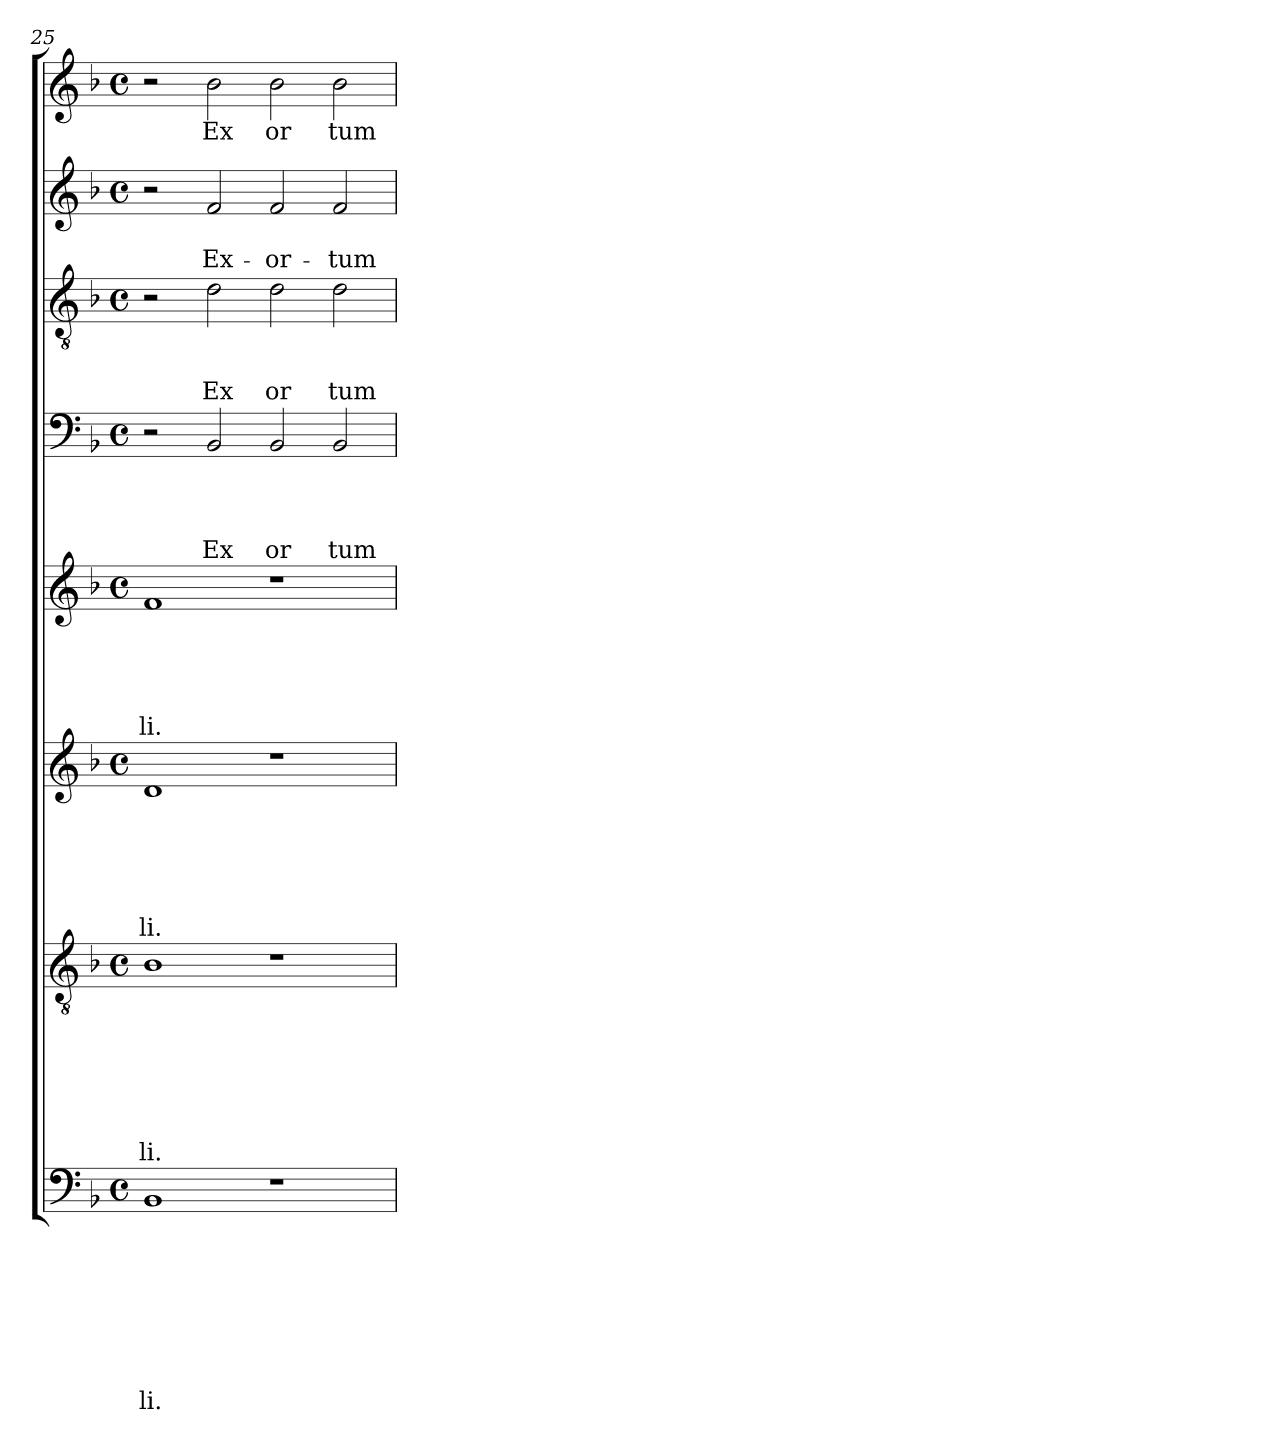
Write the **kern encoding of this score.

**kern	**text	**text	**text	**text	**text	**text	**text	**text	**kern	**text	**text	**text	**text	**text	**text	**text	**kern	**text	**text	**text	**text	**text	**text	**kern	**text	**text	**text	**text	**text	**kern	**text	**text	**text	**text	**kern	**text	**text	**text	**kern	**text	**text	**kern	**text
*part8	*part8	*part8	*part8	*part8	*part8	*part8	*part8	*part8	*part7	*part7	*part7	*part7	*part7	*part7	*part7	*part7	*part6	*part6	*part6	*part6	*part6	*part6	*part6	*part5	*part5	*part5	*part5	*part5	*part5	*part4	*part4	*part4	*part4	*part4	*part3	*part3	*part3	*part3	*part2	*part2	*part2	*part1	*part1
*staff8	*staff8	*staff8	*staff8	*staff8	*staff8	*staff8	*staff8	*staff8	*staff7	*staff7	*staff7	*staff7	*staff7	*staff7	*staff7	*staff7	*staff6	*staff6	*staff6	*staff6	*staff6	*staff6	*staff6	*staff5	*staff5	*staff5	*staff5	*staff5	*staff5	*staff4	*staff4	*staff4	*staff4	*staff4	*staff3	*staff3	*staff3	*staff3	*staff2	*staff2	*staff2	*staff1	*staff1
!!LO:LB:g=z
*clefF4	*	*	*	*	*	*	*	*	*clefGv2	*	*	*	*	*	*	*	*clefG2	*	*	*	*	*	*	*clefG2	*	*	*	*	*	*clefF4	*	*	*	*	*clefGv2	*	*	*	*clefG2	*	*	*clefG2	*
*k[b-]	*	*	*	*	*	*	*	*	*k[b-]	*	*	*	*	*	*	*	*k[b-]	*	*	*	*	*	*	*k[b-]	*	*	*	*	*	*k[b-]	*	*	*	*	*k[b-]	*	*	*	*k[b-]	*	*	*k[b-]	*
*F:	*	*	*	*	*	*	*	*	*F:	*	*	*	*	*	*	*	*F:	*	*	*	*	*	*	*F:	*	*	*	*	*	*F:	*	*	*	*	*F:	*	*	*	*F:	*	*	*F:	*
*M4/4	*	*	*	*	*	*	*	*	*M4/4	*	*	*	*	*	*	*	*M4/4	*	*	*	*	*	*	*M4/4	*	*	*	*	*	*M4/4	*	*	*	*	*M4/4	*	*	*	*M4/4	*	*	*M4/4	*
*met(c)	*	*	*	*	*	*	*	*	*met(c)	*	*	*	*	*	*	*	*met(c)	*	*	*	*	*	*	*met(c)	*	*	*	*	*	*met(c)	*	*	*	*	*met(c)	*	*	*	*met(c)	*	*	*met(c)	*
=25	=25	=25	=25	=25	=25	=25	=25	=25	=25	=25	=25	=25	=25	=25	=25	=25	=25	=25	=25	=25	=25	=25	=25	=25	=25	=25	=25	=25	=25	=25	=25	=25	=25	=25	=25	=25	=25	=25	=25	=25	=25	=25	=25
!	!	!	!	!	!	!	!	!LO:LY:b	!	!	!	!	!	!	!	!LO:LY:b	!	!	!	!	!	!	!LO:LY:b	!	!	!	!	!	!LO:LY:b	!	!	!	!	!	!	!	!	!	!	!	!	!	!
1BB-	.	.	.	.	.	.	.	li.	1B-	.	.	.	.	.	.	li.	1d	.	.	.	.	.	li.	1f	.	.	.	.	li.	2r	.	.	.	.	2r	.	.	.	2r	.	.	2r	.
!	!	!	!	!	!	!	!	!	!	!	!	!	!	!	!	!	!	!	!	!	!	!	!	!	!	!	!	!	!	!	!	!	!	!LO:LY:b	!	!	!	!LO:LY:b	!	!	!LO:LY:b	!	!LO:LY:b
.	.	.	.	.	.	.	.	.	.	.	.	.	.	.	.	.	.	.	.	.	.	.	.	.	.	.	.	.	.	2BB-/	.	.	.	Ex	2d\	.	.	Ex	2f/	.	Ex-	2b-\	Ex
!	!	!	!	!	!	!	!	!	!	!	!	!	!	!	!	!	!	!	!	!	!	!	!	!	!	!	!	!	!	!	!	!	!	!LO:LY:b	!	!	!	!LO:LY:b	!	!	!LO:LY:b	!	!LO:LY:b
1r	.	.	.	.	.	.	.	.	1r	.	.	.	.	.	.	.	1r	.	.	.	.	.	.	1r	.	.	.	.	.	2BB-/	.	.	.	or	2d\	.	.	or	2f/	.	-or-	2b-\	or
!	!	!	!	!	!	!	!	!	!	!	!	!	!	!	!	!	!	!	!	!	!	!	!	!	!	!	!	!	!	!	!	!	!	!LO:LY:b	!	!	!	!LO:LY:b	!	!	!LO:LY:b	!	!LO:LY:b
.	.	.	.	.	.	.	.	.	.	.	.	.	.	.	.	.	.	.	.	.	.	.	.	.	.	.	.	.	.	2BB-/	.	.	.	tum	2d\	.	.	tum	2f/	.	-tum	2b-\	tum
=	=	=	=	=	=	=	=	=	=	=	=	=	=	=	=	=	=	=	=	=	=	=	=	=	=	=	=	=	=	=	=	=	=	=	=	=	=	=	=	=	=	=	=
*-	*-	*-	*-	*-	*-	*-	*-	*-	*-	*-	*-	*-	*-	*-	*-	*-	*-	*-	*-	*-	*-	*-	*-	*-	*-	*-	*-	*-	*-	*-	*-	*-	*-	*-	*-	*-	*-	*-	*-	*-	*-	*-	*-
